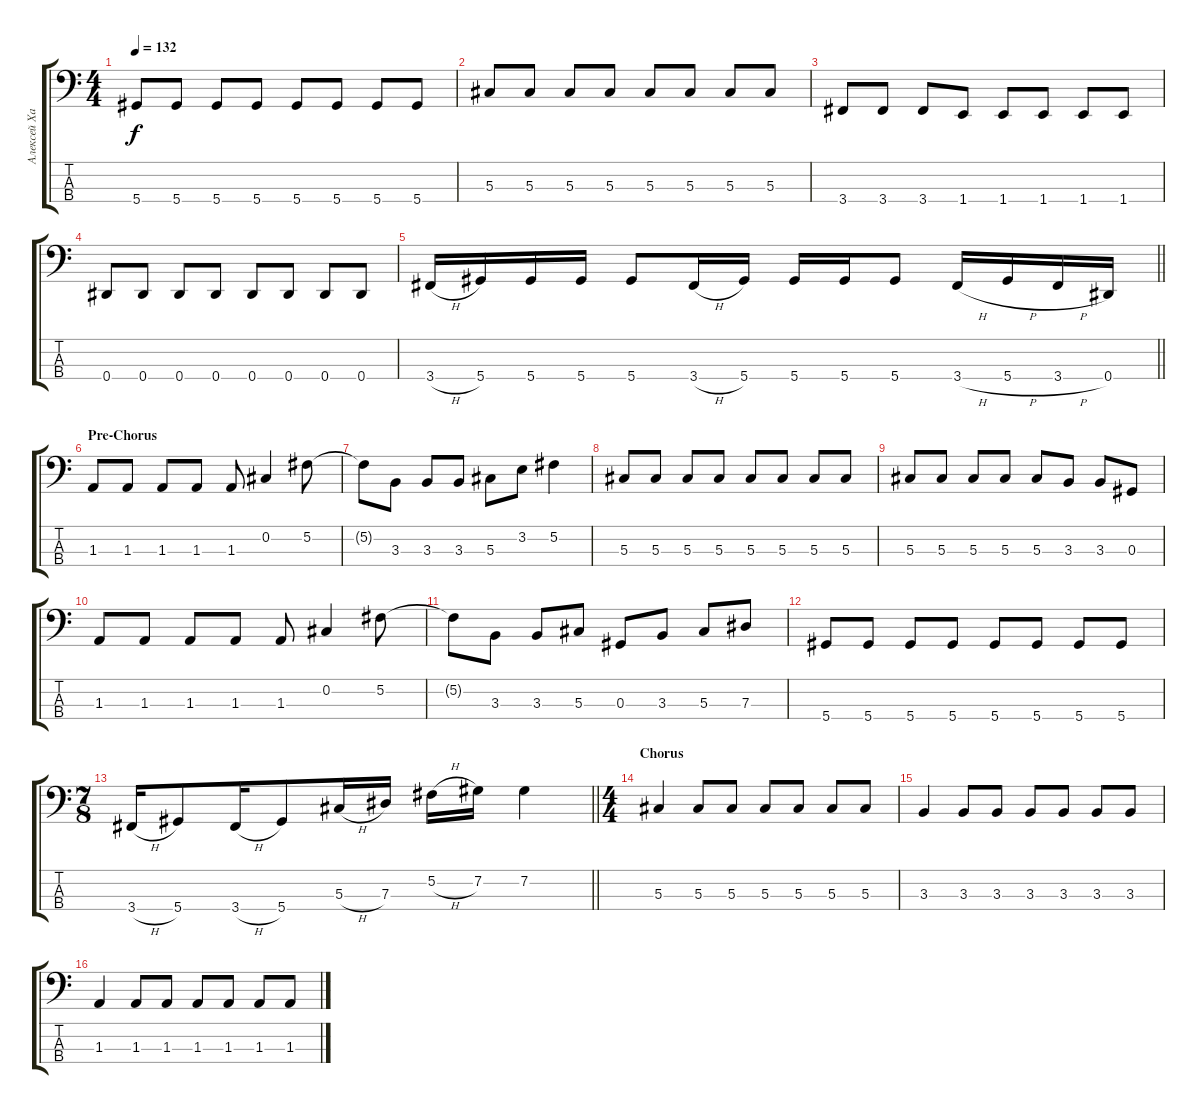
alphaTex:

\track ("Алексей Харьков" "Алексей Ха") {instrument electricbassfinger}
\staff {score tabs}
\tuning (Gb2 Db2 Ab1 Eb1) {hide}
\ts (4 4)
\tempo 132
\clef f4
\ks c
5.4.8{dy f} 5.4.8 5.4.8 5.4.8 5.4.8 5.4.8 5.4.8 5.4.8 |
5.3.8 5.3.8 5.3.8 5.3.8 5.3.8 5.3.8 5.3.8 5.3.8 |
3.4.8 3.4.8 3.4.8 1.4.8 1.4.8 1.4.8 1.4.8 1.4.8 |
0.4.8 0.4.8 0.4.8 0.4.8 0.4.8 0.4.8 0.4.8 0.4.8 |
\barLineRight lightlight
3.4{h}.16 5.4.16 5.4.16 5.4.16 5.4.8 3.4{h}.16 5.4.16 5.4.16 5.4.16 5.4.8 3.4{h}.16 5.4{h}.16 3.4{h}.16 0.4.16 |
\section ("" "Pre-Chorus")
1.3.8 1.3.8 1.3.8 1.3.8 1.3.8 0.2.4 5.2.8 |
5.2{t}.8 3.3.8 3.3.8 3.3.8 5.3.8 3.2.8 5.2.4 |
5.3.8 5.3.8 5.3.8 5.3.8 5.3.8 5.3.8 5.3.8 5.3.8 |
5.3.8 5.3.8 5.3.8 5.3.8 5.3.8 3.3.8 3.3.8 0.3.8 |
1.3.8 1.3.8 1.3.8 1.3.8 1.3.8 0.2.4 5.2.8 |
5.2{t}.8 3.3.8 3.3.8 5.3.8 0.3.8 3.3.8 5.3.8 7.3.8 |
5.4.8 5.4.8 5.4.8 5.4.8 5.4.8 5.4.8 5.4.8 5.4.8 |
\ts (7 8)
\barLineRight lightlight
3.4{h}.16 5.4.8 3.4{h}.16 5.4.8 5.3{h}.16 7.3.16 5.2{h}.16 7.2.16 7.2.4 |
\ts (4 4)
\section ("" "Chorus")
5.3.4 5.3.8 5.3.8 5.3.8 5.3.8 5.3.8 5.3.8 |
3.3.4 3.3.8 3.3.8 3.3.8 3.3.8 3.3.8 3.3.8 |
1.3.4 1.3.8 1.3.8 1.3.8 1.3.8 1.3.8 1.3.8
